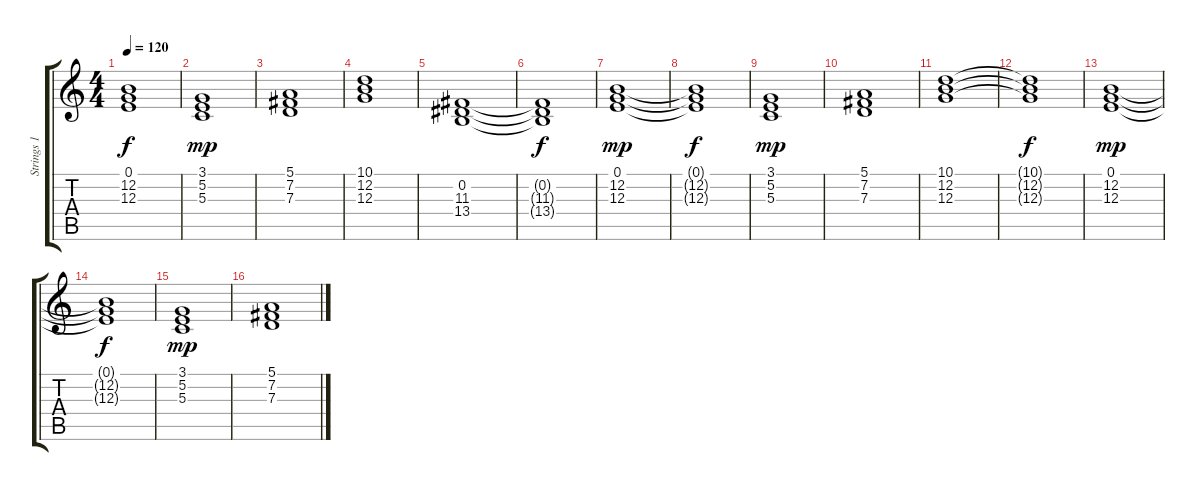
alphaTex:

\track ("Strings 1" "Strings 1") {instrument stringensemble1}
\staff {score tabs}
\tuning (E4 B3 G3 D3 A2 E2) {hide}
\ts (4 4)
\tempo 120
\clef g2
\ks c
(0.1{t} 12.2{t} 12.3{t}).1{dy f} |
(3.1 5.2 5.3).1{dy mp} |
(5.1 7.2 7.3).1 |
(10.1 12.2 12.3).1 |
(0.2 11.3 13.4).1 |
(0.2{t} 11.3{t} 13.4{t}).1{dy f} |
(0.1 12.2 12.3).1{dy mp} |
(0.1{t} 12.2{t} 12.3{t}).1{dy f} |
(3.1 5.2 5.3).1{dy mp} |
(5.1 7.2 7.3).1 |
(10.1 12.2 12.3).1 |
(10.1{t} 12.2{t} 12.3{t}).1{dy f} |
(0.1 12.2 12.3).1{dy mp} |
(0.1{t} 12.2{t} 12.3{t}).1{dy f} |
(3.1 5.2 5.3).1{dy mp} |
(5.1 7.2 7.3).1
